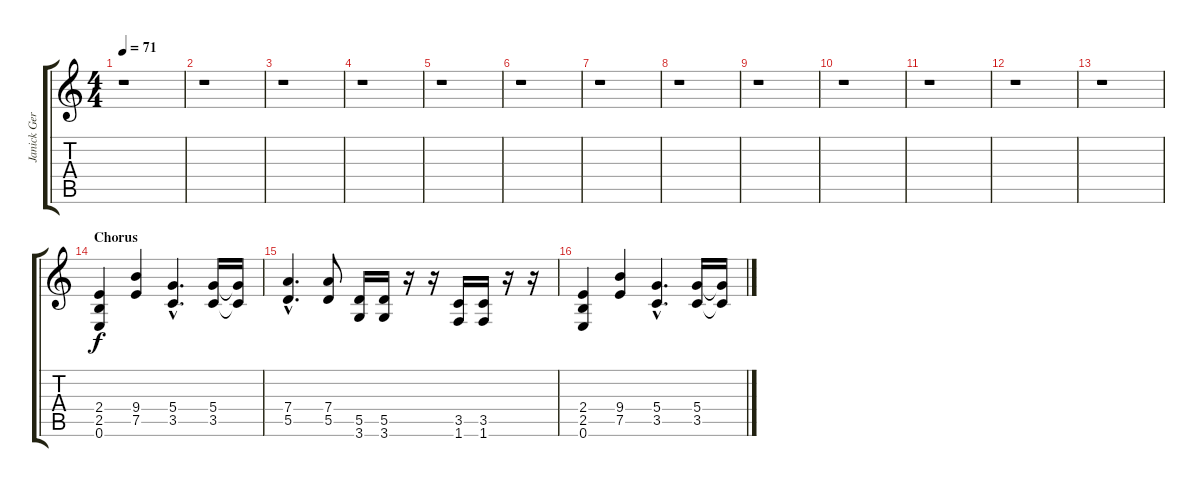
\track ("Janick Gers" "Janick Ger") {instrument distortionguitar}
\staff {score tabs}
\tuning (E4 B3 G3 D3 A2 E2) {hide}
\ts (4 4)
\tempo 71
\clef g2
\ks c
r.1{dy f} |
r.1 |
r.1 |
r.1 |
r.1 |
r.1 |
r.1 |
r.1 |
r.1 |
r.1 |
r.1 |
r.1 |
r.1 |
\section ("" "Chorus")
(2.4 2.5 0.6).4{volume 15} (9.4 7.5).4 (5.4{hac} 3.5{hac}).4{d} (5.4 3.5).16 (5.4{t} 3.5{t}).16 |
(7.4{hac} 5.5{hac}).4{d} (7.4 5.5).8 (5.5 3.6).16 (5.5 3.6).16 r.16 r.16 (3.5 1.6).16 (3.5 1.6).16 r.16 r.16 |
(2.4 2.5 0.6).4 (9.4 7.5).4 (5.4{hac} 3.5{hac}).4{d} (5.4 3.5).16 (5.4{t} 3.5{t}).16
